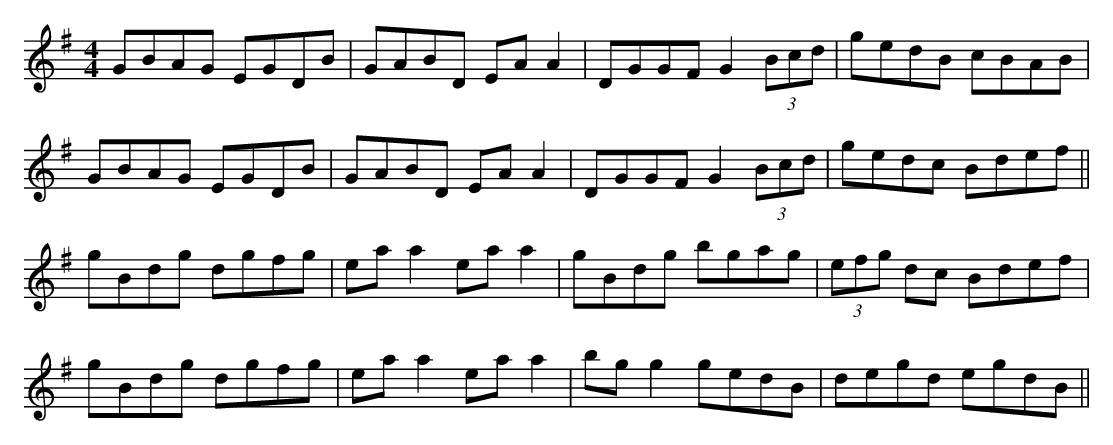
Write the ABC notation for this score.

X:1
M:4/4
K:G
GBAG EGDB|GABD EA A2|DGGF G2 (3Bcd|gedB cBAB|
GBAG EGDB|GABD EA A2|DGGF G2 (3Bcd|gedc Bdef||
gBdg dgfg|ea a2 ea a2|gBdg bgag|(3efg dc Bdef|
gBdg dgfg|ea a2 ea a2|bg g2 gedB|degd egdB||
